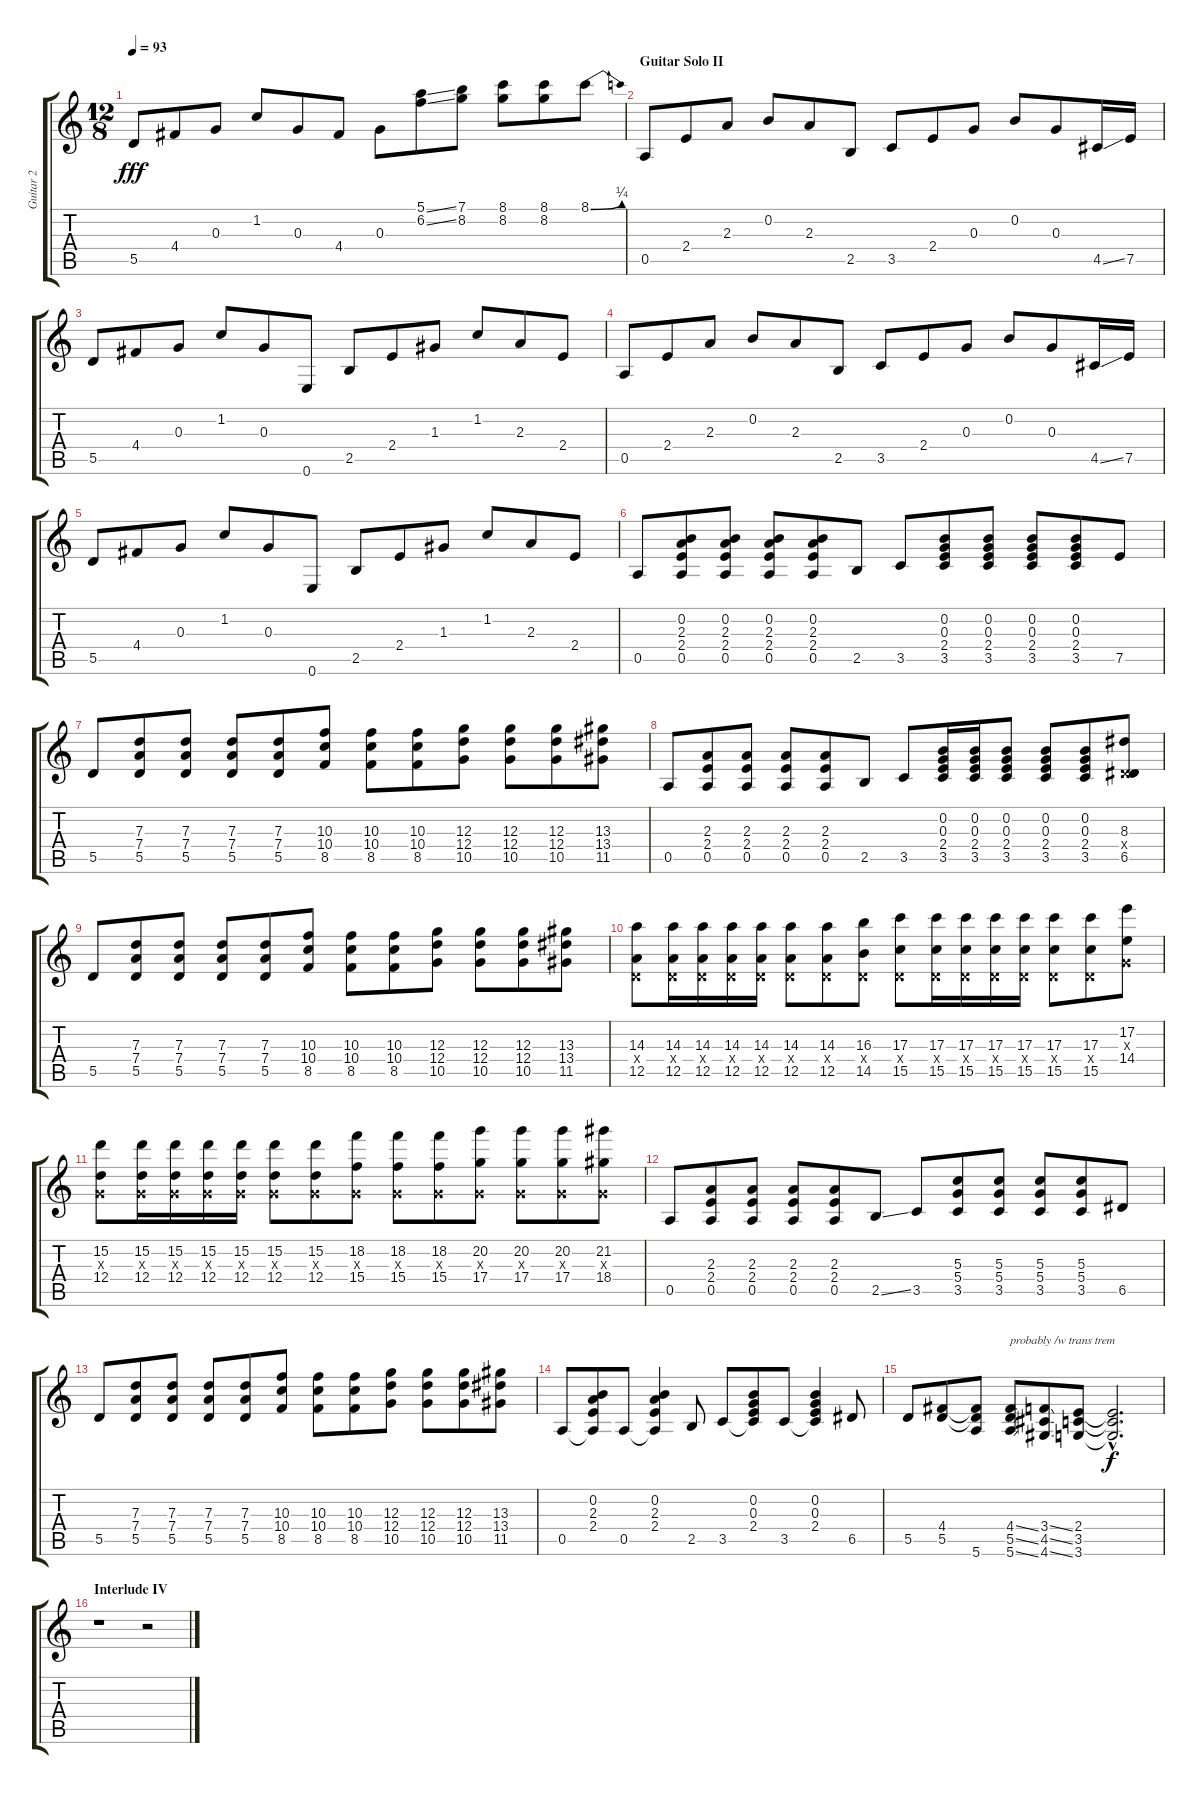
\track ("Guitar 2" "Guitar 2") {instrument distortionguitar}
\staff {score tabs}
\tuning (E4 B3 G3 D3 A2 E2) {hide}
\ts (12 8)
\tempo 93
\clef g2
\ks c
5.5.8{dy fff} 4.4.8 0.3.8 1.2.8 0.3.8 4.4.8 0.3.8 (5.1{ss} 6.2{ss}).8 (7.1 8.2).8 (8.1 8.2).8 (8.1 8.2).8 8.1{be (bend 0 0 60 1)}.8 |
\section ("" "Guitar Solo II")
0.5.8 2.4.8 2.3.8 0.2.8 2.3.8 2.5.8 3.5.8 2.4.8 0.3.8 0.2.8 0.3.8 4.5{ss}.16 7.5.16 |
5.5.8 4.4.8 0.3.8 1.2.8 0.3.8 0.6.8 2.5.8 2.4.8 1.3.8 1.2.8 2.3.8 2.4.8 |
0.5.8 2.4.8 2.3.8 0.2.8 2.3.8 2.5.8 3.5.8 2.4.8 0.3.8 0.2.8 0.3.8 4.5{ss}.16 7.5.16 |
5.5.8 4.4.8 0.3.8 1.2.8 0.3.8 0.6.8 2.5.8 2.4.8 1.3.8 1.2.8 2.3.8 2.4.8 |
0.5.8 (0.2 2.3 2.4 0.5).8 (0.2 2.3 2.4 0.5).8 (0.2 2.3 2.4 0.5).8 (0.2 2.3 2.4 0.5).8 2.5.8 3.5.8 (0.2 0.3 2.4 3.5).8 (0.2 0.3 2.4 3.5).8 (0.2 0.3 2.4 3.5).8 (0.2 0.3 2.4 3.5).8 7.5.8 |
5.5.8 (7.3 7.4 5.5).8 (7.3 7.4 5.5).8 (7.3 7.4 5.5).8 (7.3 7.4 5.5).8 (10.3 10.4 8.5).8 (10.3 10.4 8.5).8 (10.3 10.4 8.5).8 (12.3 12.4 10.5).8 (12.3 12.4 10.5).8 (12.3 12.4 10.5).8 (13.3 13.4 11.5).8 |
0.5.8 (2.3 2.4 0.5).8 (2.3 2.4 0.5).8 (2.3 2.4 0.5).8 (2.3 2.4 0.5).8 2.5.8 3.5.8 (0.2 0.3 2.4 3.5).16 (0.2 0.3 2.4 3.5).16 (0.2 0.3 2.4 3.5).8 (0.2 0.3 2.4 3.5).8 (0.2 0.3 2.4 3.5).8 (8.3 0.4{x} 6.5).8 |
5.5.8 (7.3 7.4 5.5).8 (7.3 7.4 5.5).8 (7.3 7.4 5.5).8 (7.3 7.4 5.5).8 (10.3 10.4 8.5).8 (10.3 10.4 8.5).8 (10.3 10.4 8.5).8 (12.3 12.4 10.5).8 (12.3 12.4 10.5).8 (12.3 12.4 10.5).8 (13.3 13.4 11.5).8 |
(14.3 0.4{x} 12.5).8 (14.3 0.4{x} 12.5).16 (14.3 0.4{x} 12.5).16 (14.3 0.4{x} 12.5).16 (14.3 0.4{x} 12.5).16 (14.3 0.4{x} 12.5).8 (14.3 0.4{x} 12.5).8 (16.3 0.4{x} 14.5).8 (17.3 0.4{x} 15.5).8 (17.3 0.4{x} 15.5).16 (17.3 0.4{x} 15.5).16 (17.3 0.4{x} 15.5).16 (17.3 0.4{x} 15.5).16 (17.3 0.4{x} 15.5).8 (17.3 0.4{x} 15.5).8 (17.2 0.3{x} 14.4).8 |
(15.2 0.3{x} 12.4).8 (15.2 0.3{x} 12.4).16 (15.2 0.3{x} 12.4).16 (15.2 0.3{x} 12.4).16 (15.2 0.3{x} 12.4).16 (15.2 0.3{x} 12.4).8 (15.2 0.3{x} 12.4).8 (18.2 0.3{x} 15.4).8 (18.2 0.3{x} 15.4).8 (18.2 0.3{x} 15.4).8 (20.2 0.3{x} 17.4).8 (20.2 0.3{x} 17.4).8 (20.2 0.3{x} 17.4).8 (21.2 0.3{x} 18.4).8 |
0.5.8 (2.3 2.4 0.5).8 (2.3 2.4 0.5).8 (2.3 2.4 0.5).8 (2.3 2.4 0.5).8 2.5{ss}.8 3.5.8 (5.3 5.4 3.5).8 (5.3 5.4 3.5).8 (5.3 5.4 3.5).8 (5.3 5.4 3.5).8 6.5.8 |
5.5.8 (7.3 7.4 5.5).8 (7.3 7.4 5.5).8 (7.3 7.4 5.5).8 (7.3 7.4 5.5).8 (10.3 10.4 8.5).8 (10.3 10.4 8.5).8 (10.3 10.4 8.5).8 (12.3 12.4 10.5).8 (12.3 12.4 10.5).8 (12.3 12.4 10.5).8 (13.3 13.4 11.5).8 |
0.5.8 (0.2 2.3 2.4 0.5{t}).8 0.5.8 (0.2 2.3 2.4 0.5{t}).4 2.5.8 3.5.8 (0.2 0.3 2.4 3.5{t}).8 3.5.8 (0.2 0.3 2.4 3.5{t}).4 6.5.8 |
5.5.8 (4.4 5.5).8 (4.4{t} 5.5{t} 5.6).8 (4.4{ss} 5.5{ss} 5.6{ss}).8{txt "probably /w trans trem"} (3.4{ss} 4.5{ss} 4.6{ss}).8 (2.4 3.5 3.6).8 (2.4{hac t} 3.5{hac t} 3.6{hac t}).2{d dy f} |
\section ("" "Interlude IV")
r.1 r.2
